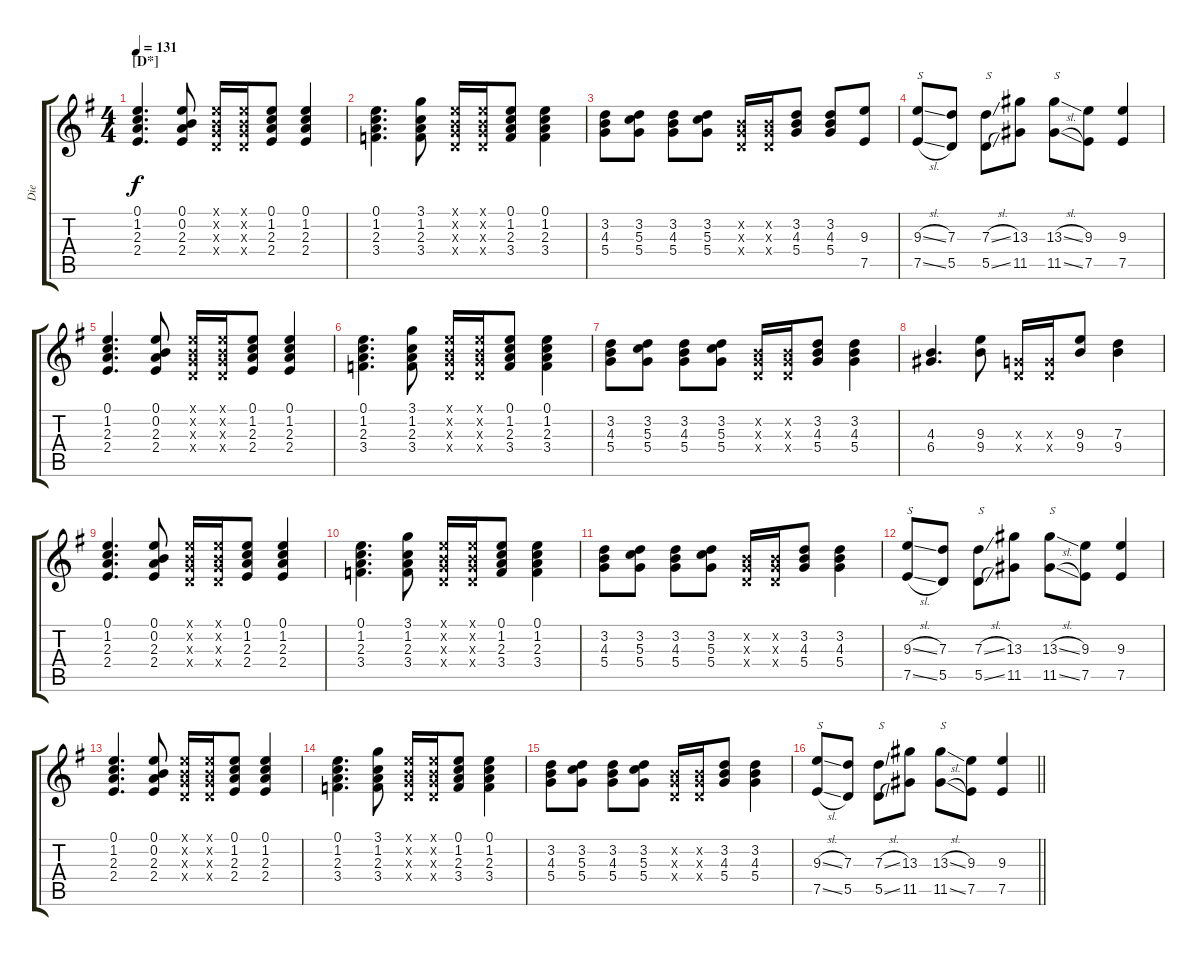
\track ("Die" "Die") {instrument distortionguitar}
\staff {score tabs}
\tuning (E4 B3 G3 D3 A2 E2) {hide}
\ts (4 4)
\section ("" "[D*]")
\tempo 131
\clef g2
\ks eminor
(0.1 1.2 2.3 2.4).4{d dy f} (0.1 0.2 2.3 2.4).8 (0.1{x} 0.2{x} 0.3{x} 0.4{x}).16 (0.1{x} 0.2{x} 0.3{x} 0.4{x}).16 (0.1 1.2 2.3 2.4).8 (0.1 1.2 2.3 2.4).4 |
(0.1 1.2 2.3 3.4).4{d} (3.1 1.2 2.3 3.4).8 (0.1{x} 0.2{x} 0.3{x} 0.4{x}).16 (0.1{x} 0.2{x} 0.3{x} 0.4{x}).16 (0.1 1.2 2.3 3.4).8 (0.1 1.2 2.3 3.4).4 |
(3.2 4.3 5.4).8 (3.2 5.3 5.4).8 (3.2 4.3 5.4).8 (3.2 5.3 5.4).8 (0.2{x} 0.3{x} 0.4{x}).16 (0.2{x} 0.3{x} 0.4{x}).16 (3.2 4.3 5.4).8 (3.2 4.3 5.4).8 (9.3 7.5).8 |
(9.3{sl} 7.5{sl}).8{txt "S"} (7.3 5.5).8 (7.3{sl} 5.5{sl}).8{txt "S"} (13.3 11.5).8 (13.3{sl} 11.5{sl}).8{txt "S"} (9.3 7.5).8 (9.3 7.5).4 |
(0.1 1.2 2.3 2.4).4{d} (0.1 0.2 2.3 2.4).8 (0.1{x} 0.2{x} 0.3{x} 0.4{x}).16 (0.1{x} 0.2{x} 0.3{x} 0.4{x}).16 (0.1 1.2 2.3 2.4).8 (0.1 1.2 2.3 2.4).4 |
(0.1 1.2 2.3 3.4).4{d} (3.1 1.2 2.3 3.4).8 (0.1{x} 0.2{x} 0.3{x} 0.4{x}).16 (0.1{x} 0.2{x} 0.3{x} 0.4{x}).16 (0.1 1.2 2.3 3.4).8 (0.1 1.2 2.3 3.4).4 |
(3.2 4.3 5.4).8 (3.2 5.3 5.4).8 (3.2 4.3 5.4).8 (3.2 5.3 5.4).8 (0.2{x} 0.3{x} 0.4{x}).16 (0.2{x} 0.3{x} 0.4{x}).16 (3.2 4.3 5.4).8 (3.2 4.3 5.4).4 |
(4.3 6.4).4{d} (9.3 9.4).8 (0.3{x} 0.4{x}).16 (0.3{x} 0.4{x}).16 (9.3 9.4).8 (7.3 9.4).4 |
(0.1 1.2 2.3 2.4).4{d} (0.1 0.2 2.3 2.4).8 (0.1{x} 0.2{x} 0.3{x} 0.4{x}).16 (0.1{x} 0.2{x} 0.3{x} 0.4{x}).16 (0.1 1.2 2.3 2.4).8 (0.1 1.2 2.3 2.4).4 |
(0.1 1.2 2.3 3.4).4{d} (3.1 1.2 2.3 3.4).8 (0.1{x} 0.2{x} 0.3{x} 0.4{x}).16 (0.1{x} 0.2{x} 0.3{x} 0.4{x}).16 (0.1 1.2 2.3 3.4).8 (0.1 1.2 2.3 3.4).4 |
(3.2 4.3 5.4).8 (3.2 5.3 5.4).8 (3.2 4.3 5.4).8 (3.2 5.3 5.4).8 (0.2{x} 0.3{x} 0.4{x}).16 (0.2{x} 0.3{x} 0.4{x}).16 (3.2 4.3 5.4).8 (3.2 4.3 5.4).4 |
(9.3{sl} 7.5{sl}).8{txt "S"} (7.3 5.5).8 (7.3{sl} 5.5{sl}).8{txt "S"} (13.3 11.5).8 (13.3{sl} 11.5{sl}).8{txt "S"} (9.3 7.5).8 (9.3 7.5).4 |
(0.1 1.2 2.3 2.4).4{d} (0.1 0.2 2.3 2.4).8 (0.1{x} 0.2{x} 0.3{x} 0.4{x}).16 (0.1{x} 0.2{x} 0.3{x} 0.4{x}).16 (0.1 1.2 2.3 2.4).8 (0.1 1.2 2.3 2.4).4 |
(0.1 1.2 2.3 3.4).4{d} (3.1 1.2 2.3 3.4).8 (0.1{x} 0.2{x} 0.3{x} 0.4{x}).16 (0.1{x} 0.2{x} 0.3{x} 0.4{x}).16 (0.1 1.2 2.3 3.4).8 (0.1 1.2 2.3 3.4).4 |
(3.2 4.3 5.4).8 (3.2 5.3 5.4).8 (3.2 4.3 5.4).8 (3.2 5.3 5.4).8 (0.2{x} 0.3{x} 0.4{x}).16 (0.2{x} 0.3{x} 0.4{x}).16 (3.2 4.3 5.4).8 (3.2 4.3 5.4).4 |
\barLineRight lightlight
(9.3{sl} 7.5{sl}).8{txt "S"} (7.3 5.5).8 (7.3{sl} 5.5{sl}).8{txt "S"} (13.3 11.5).8 (13.3{sl} 11.5{sl}).8{txt "S"} (9.3 7.5).8 (9.3 7.5).4
